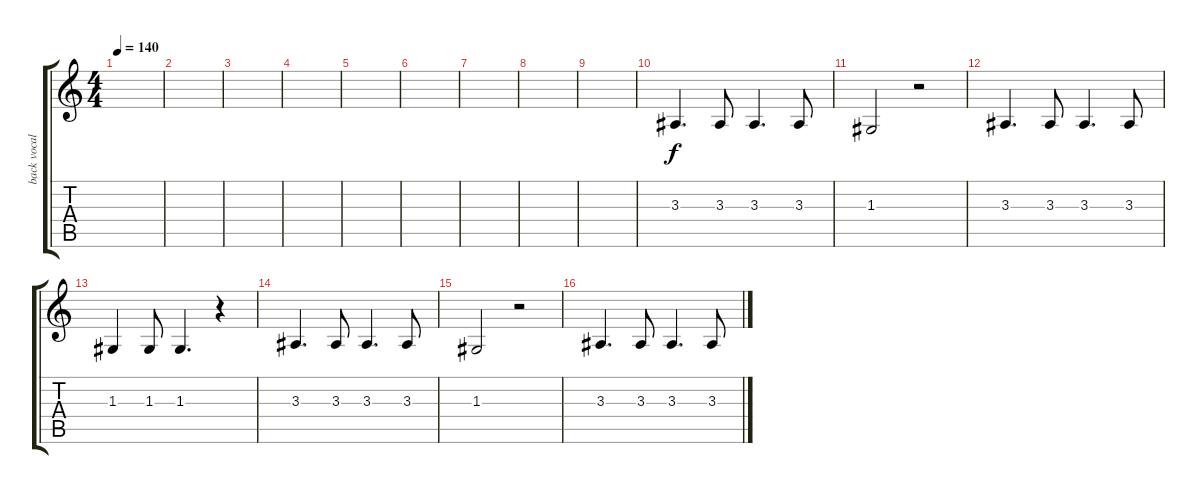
\track ("back vocals" "back vocal") {instrument pad4choir}
\staff {score tabs}
\tuning (E4 B3 G3 D3 A2 E2) {hide}
\ts (4 4)
\tempo 140
\clef g2
\ks c
|
|
|
|
|
|
|
|
|
3.3.4{d} 3.3.8 3.3.4{d} 3.3.8 |
1.3.2 r.2 |
3.3.4{d} 3.3.8 3.3.4{d} 3.3.8 |
1.3.4 1.3.8 1.3.4{d} r.4 |
3.3.4{d} 3.3.8 3.3.4{d} 3.3.8 |
1.3.2 r.2 |
3.3.4{d} 3.3.8 3.3.4{d} 3.3.8
